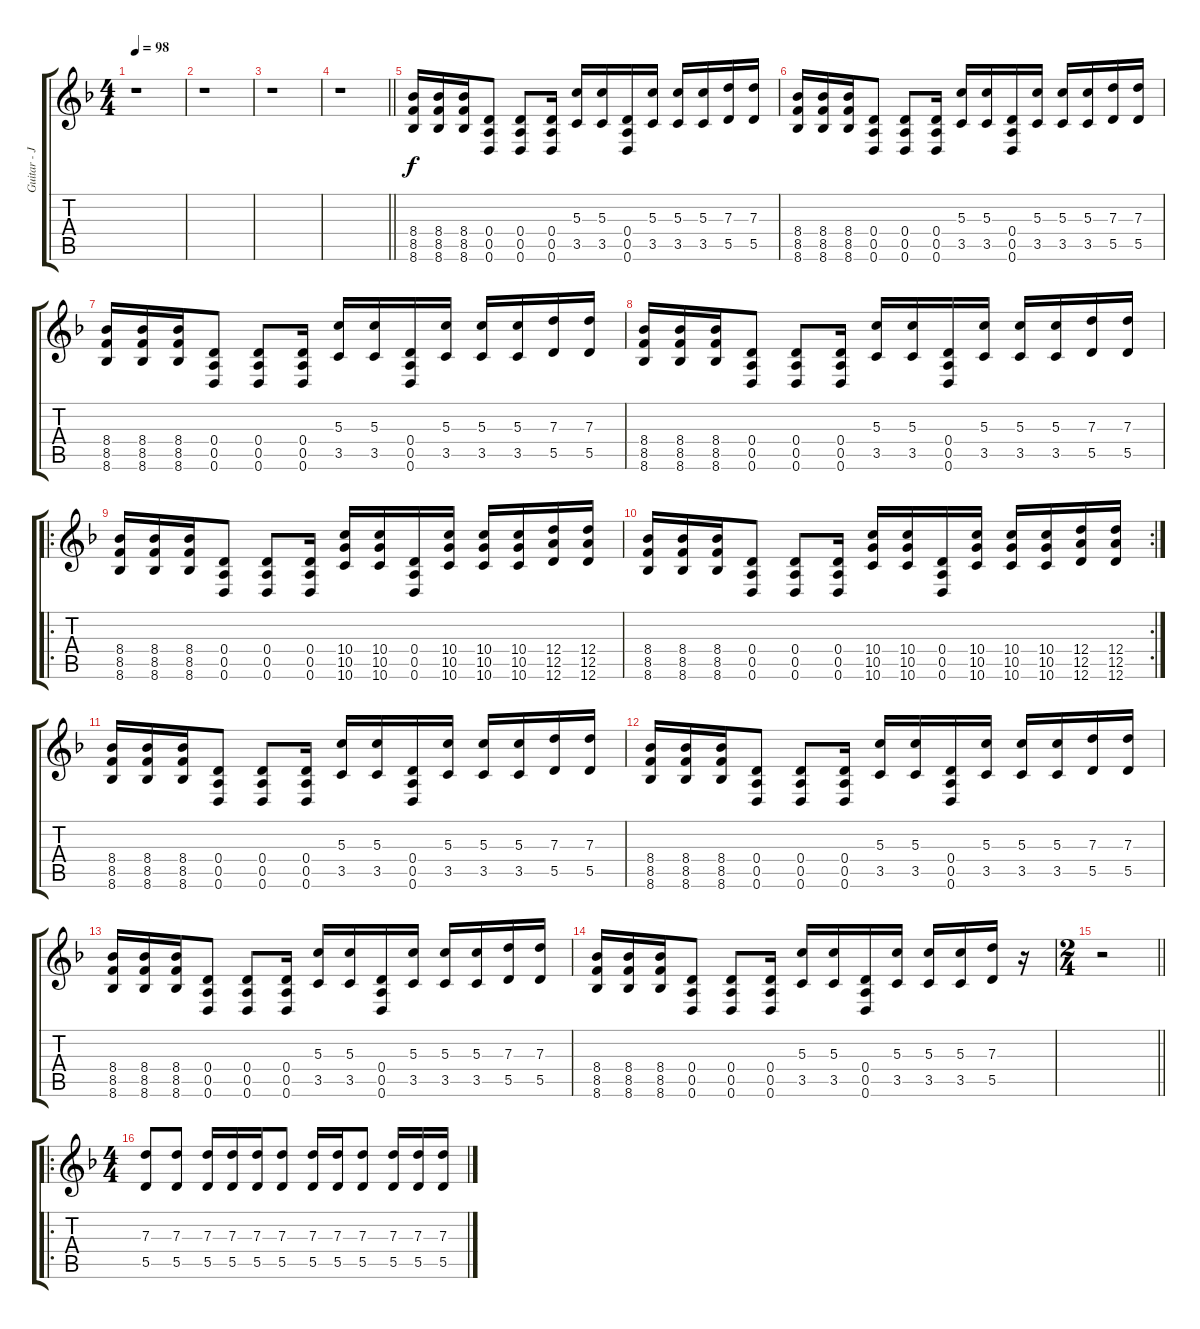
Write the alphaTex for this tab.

\track ("Guitar - Josh" "Guitar - J") {instrument distortionguitar}
\staff {score tabs}
\tuning (E4 B3 G3 D3 A2 D2) {hide}
\ts (4 4)
\tempo 98
\clef g2
\ks f
r.1{dy f} |
r.1 |
r.1 |
\barLineRight lightlight
r.1 |
(8.4 8.5 8.6).16 (8.4 8.5 8.6).16 (8.4 8.5 8.6).16 (0.4 0.5 0.6).8 (0.4 0.5 0.6).8 (0.4 0.5 0.6).16 (5.3 3.5).16 (5.3 3.5).16 (0.4 0.5 0.6).16 (5.3 3.5).16 (5.3 3.5).16 (5.3 3.5).16 (7.3 5.5).16 (7.3 5.5).16 |
(8.4 8.5 8.6).16 (8.4 8.5 8.6).16 (8.4 8.5 8.6).16 (0.4 0.5 0.6).8 (0.4 0.5 0.6).8 (0.4 0.5 0.6).16 (5.3 3.5).16 (5.3 3.5).16 (0.4 0.5 0.6).16 (5.3 3.5).16 (5.3 3.5).16 (5.3 3.5).16 (7.3 5.5).16 (7.3 5.5).16 |
(8.4 8.5 8.6).16 (8.4 8.5 8.6).16 (8.4 8.5 8.6).16 (0.4 0.5 0.6).8 (0.4 0.5 0.6).8 (0.4 0.5 0.6).16 (5.3 3.5).16 (5.3 3.5).16 (0.4 0.5 0.6).16 (5.3 3.5).16 (5.3 3.5).16 (5.3 3.5).16 (7.3 5.5).16 (7.3 5.5).16 |
(8.4 8.5 8.6).16 (8.4 8.5 8.6).16 (8.4 8.5 8.6).16 (0.4 0.5 0.6).8 (0.4 0.5 0.6).8 (0.4 0.5 0.6).16 (5.3 3.5).16 (5.3 3.5).16 (0.4 0.5 0.6).16 (5.3 3.5).16 (5.3 3.5).16 (5.3 3.5).16 (7.3 5.5).16 (7.3 5.5).16 |
\ro
(8.4 8.5 8.6).16 (8.4 8.5 8.6).16 (8.4 8.5 8.6).16 (0.4 0.5 0.6).8 (0.4 0.5 0.6).8 (0.4 0.5 0.6).16 (10.4 10.5 10.6).16 (10.4 10.5 10.6).16 (0.4 0.5 0.6).16 (10.4 10.5 10.6).16 (10.4 10.5 10.6).16 (10.4 10.5 10.6).16 (12.4 12.5 12.6).16 (12.4 12.5 12.6).16 |
\rc 2
(8.4 8.5 8.6).16 (8.4 8.5 8.6).16 (8.4 8.5 8.6).16 (0.4 0.5 0.6).8 (0.4 0.5 0.6).8 (0.4 0.5 0.6).16 (10.4 10.5 10.6).16 (10.4 10.5 10.6).16 (0.4 0.5 0.6).16 (10.4 10.5 10.6).16 (10.4 10.5 10.6).16 (10.4 10.5 10.6).16 (12.4 12.5 12.6).16 (12.4 12.5 12.6).16 |
(8.4 8.5 8.6).16 (8.4 8.5 8.6).16 (8.4 8.5 8.6).16 (0.4 0.5 0.6).8 (0.4 0.5 0.6).8 (0.4 0.5 0.6).16 (5.3 3.5).16 (5.3 3.5).16 (0.4 0.5 0.6).16 (5.3 3.5).16 (5.3 3.5).16 (5.3 3.5).16 (7.3 5.5).16 (7.3 5.5).16 |
(8.4 8.5 8.6).16 (8.4 8.5 8.6).16 (8.4 8.5 8.6).16 (0.4 0.5 0.6).8 (0.4 0.5 0.6).8 (0.4 0.5 0.6).16 (5.3 3.5).16 (5.3 3.5).16 (0.4 0.5 0.6).16 (5.3 3.5).16 (5.3 3.5).16 (5.3 3.5).16 (7.3 5.5).16 (7.3 5.5).16 |
(8.4 8.5 8.6).16 (8.4 8.5 8.6).16 (8.4 8.5 8.6).16 (0.4 0.5 0.6).8 (0.4 0.5 0.6).8 (0.4 0.5 0.6).16 (5.3 3.5).16 (5.3 3.5).16 (0.4 0.5 0.6).16 (5.3 3.5).16 (5.3 3.5).16 (5.3 3.5).16 (7.3 5.5).16 (7.3 5.5).16 |
(8.4 8.5 8.6).16 (8.4 8.5 8.6).16 (8.4 8.5 8.6).16 (0.4 0.5 0.6).8 (0.4 0.5 0.6).8 (0.4 0.5 0.6).16 (5.3 3.5).16 (5.3 3.5).16 (0.4 0.5 0.6).16 (5.3 3.5).16 (5.3 3.5).16 (5.3 3.5).16 (7.3 5.5).16 r.16 |
\ts (2 4)
\barLineRight lightlight
r.2 |
\ro
\ts (4 4)
(7.3 5.5).8 (7.3 5.5).8 (7.3 5.5).16 (7.3 5.5).16 (7.3 5.5).16 (7.3 5.5).8 (7.3 5.5).16 (7.3 5.5).16 (7.3 5.5).8 (7.3 5.5).16 (7.3 5.5).16 (7.3 5.5).16
